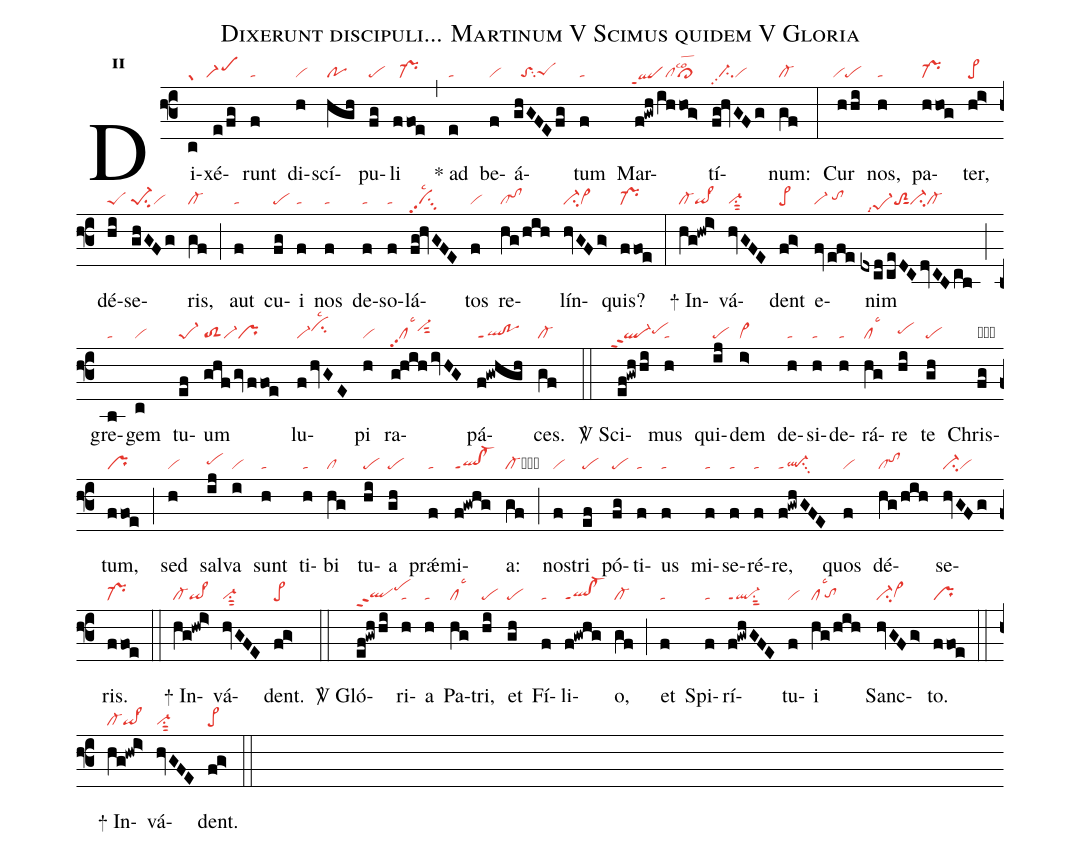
name:Dixerunt discipuli... Martinum V Scimus quidem V Gloria;
office-part:re;
mode:2;
nabc-lines:1;
%%
initial-style: 1;
name:Dixerunt discipuli... Martinumitum;
mode: 2;
office-part: Responsorium;
annotation: Resp.;
annotation: ii;
nabc-lines:1;
%%
(f3) Di(c|gr)xé(e/fg|``scM1)runt(f|ta) di(h|vi)scí(hgh|po)pu(fg|pe)li(ffoe|//pr-) (,) <sp>*</sp> ad(e|ta) be(f|vi)á(ghGFEfg|//toSsu2peShg)tum(f|ta) Mar(f!gwh/ih/hog>|`qlhcppt1clcl>lsco2)tí(fg!hvGFg|//ci-pp2vi)num:(gf|cl-) (:) Cur(hhi|`vipe) nos,(h|ta) pa(hhog|pr-)ter,(hi>|pe>) dé(hi|peS)se(ghGFg|pe-1su2vi)ris,(gf|cl-) (;) aut(f|ta) cu(fg|pe)i(f|ta) nos(f|ta) de(f|ta)so(f|ta)lá(fg!hvGFE|vipp2su3lsc2)tos(f|vi) re(hg/hih|cltohi)lín(hvGFg>|ci-vi>)quis?(ffoe|pr-) (:) <sp>+</sp> In(hg!hwi>|cl-qi>)vá(hvGFE|vi-su1sut2)dent(fg>|pe>) e(fv/efe|vi-/tohh)nim(dxcd/ceDCdvCBcb|//pe-1hdlsi7toS2sut1ci-cl-) (;) gre(b|ta)gem(c|vi) tu(ef|pe-1)um(ghf/gv/ffoe|toS2vi-pr) lu(f/hvGE|vi-cihilsc2)pi(h|vi) ra(g!hih/ivHG|clpp2lsc3vi-hisut2)pá(f!gwhgh|ql!poppt1)ces.(gf|cl-) (::)

<sp>V/</sp> Sci(ef!gwhhi|``ql-ppt2pehh)mus(h|ta) qui(ij|pe)dem(i>|vi>) de(h|ta)si(h|ta)de(h|ta)rá(hg|cllsc3)re(hi|pehh) te(gh|pe) Chris(fg|obpeS)tum,(ffoe|pr) (;) sed(h|vi) sal(ij|pehh)va(i|vi) sunt(h|ta) ti(h|ta)bi(hg|cl) tu(hi|pe)a(gh|pe) prǽ(f|ta)mi(f!gwhg|ql!cl-ppt1)a:(gf|cl-cb) (;) nos(f|vi)tri(ef|pe) pó(fg|pe)ti(f|ta)us(f|ta) mi(f|ta)se(f|ta)ré(f|ta)re,(f!gwhGFE|ql-ppt1su3) quos(f|vi) dé(hg/hih|cltohi)se(hvGFg|ci-vi)ris.(ffoe|pr-) (::)
<sp>+</sp> In(hg!hwi>|cl-qi>)vá(hvGFE|vi-su1sut2)dent.(fg>|pe>) (::)

<sp>V/</sp> Gló(ef!gwh/hi|qlhgppt2pehj)ri(h|ta)a(h|ta) Pa(hg|cllsc3)tri,(hi|pe) et(gh|pe) Fí(f|ta)li(f!gwhg|ql!cl-ppt1)o,(gf|cl-) (;) et(f|ta) Spi(f|ta)rí(f!gwhGFE|ql-ppt1su1sut2)tu(f|vi)i(hg/hih|cllsc3`tohg) Sanc(hvGFg>|ci-vi>hg)to.(ffoe|pr) (::)
<sp>+</sp> In(hg!hwi>|cl-qi>)vá(hvGFE|vi-su1sut2)dent.(fg>|pe>) (::)
